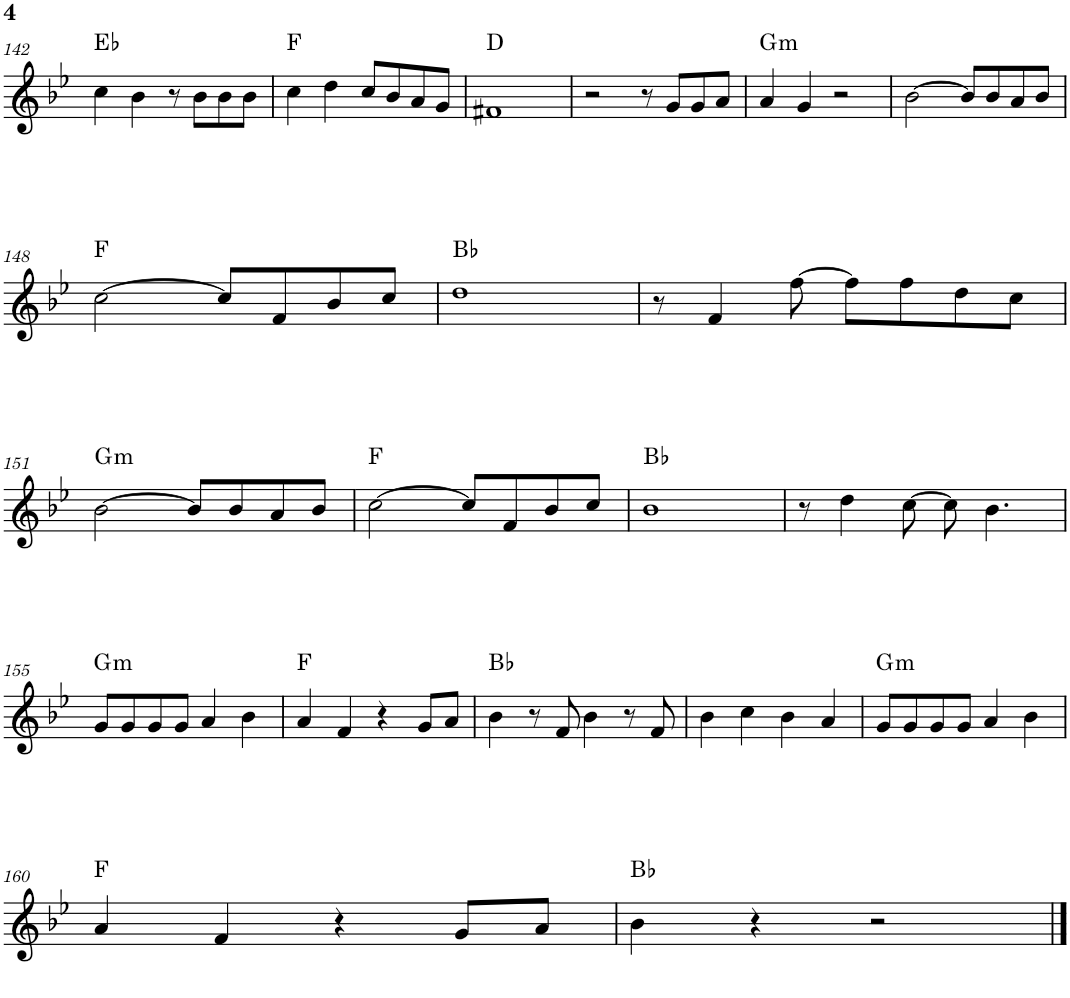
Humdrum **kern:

**kern	**harte
*part1	*part1
*staff1	*
*I"Piano	*
*I'Pno.	*
!!LO:PB:g=z
*clefG2	*
*k[b-e-]	*
*M4/4	*
=142	=142
4cc\	Eb:maj
4b-\	.
8r	.
8b-\L	.
8b-\	.
8b-\J	.
=143	=143
4cc\	F:maj
4dd\	.
8cc/L	.
8b-/	.
8a/	.
8g/J	.
=144	=144
1f#X	D:maj
=145	=145
2r	.
8r	.
8g/L	.
8g/	.
8a/J	.
=146	=146
!	!LO:H:kt=m
4a/	G:min
4g/	.
2r	.
=147	=147
[2b-\	.
8b-/L]	.
8b-/	.
8a/	.
8b-/J	.
!!LO:LB:g=z
=148	=148
[2cc\	F:maj
8cc/L]	.
8f/	.
8b-/	.
8cc/J	.
=149	=149
1dd	Bb:maj
=150	=150
8r	.
4f/	.
[8ff\	.
8ff\L]	.
8ff\	.
8dd\	.
8cc\J	.
!!LO:LB:g=z
=151	=151
!	!LO:H:kt=m
[2b-\	G:min
8b-/L]	.
8b-/	.
8a/	.
8b-/J	.
=152	=152
[2cc\	F:maj
8cc/L]	.
8f/	.
8b-/	.
8cc/J	.
=153	=153
1b-	Bb:maj
=154	=154
8r	.
4dd\	.
[8cc\	.
8cc\]	.
4.b-\	.
!!LO:LB:g=z
=155	=155
!	!LO:H:kt=m
8g/L	G:min
8g/	.
8g/	.
8g/J	.
4a/	.
4b-\	.
=156	=156
4a/	F:maj
4f/	.
4r	.
8g/L	.
8a/J	.
=157	=157
4b-\	Bb:maj
8r	.
8f/	.
4b-\	.
8r	.
8f/	.
=158	=158
4b-\	.
4cc\	.
4b-\	.
4a/	.
=159	=159
!	!LO:H:kt=m
8g/L	G:min
8g/	.
8g/	.
8g/J	.
4a/	.
4b-\	.
!!LO:LB:g=z
=160	=160
4a/	F:maj
4f/	.
4r	.
8g/L	.
8a/J	.
=161	=161
4b-\	Bb:maj
4r	.
2r	.
==	==
*-	*-
